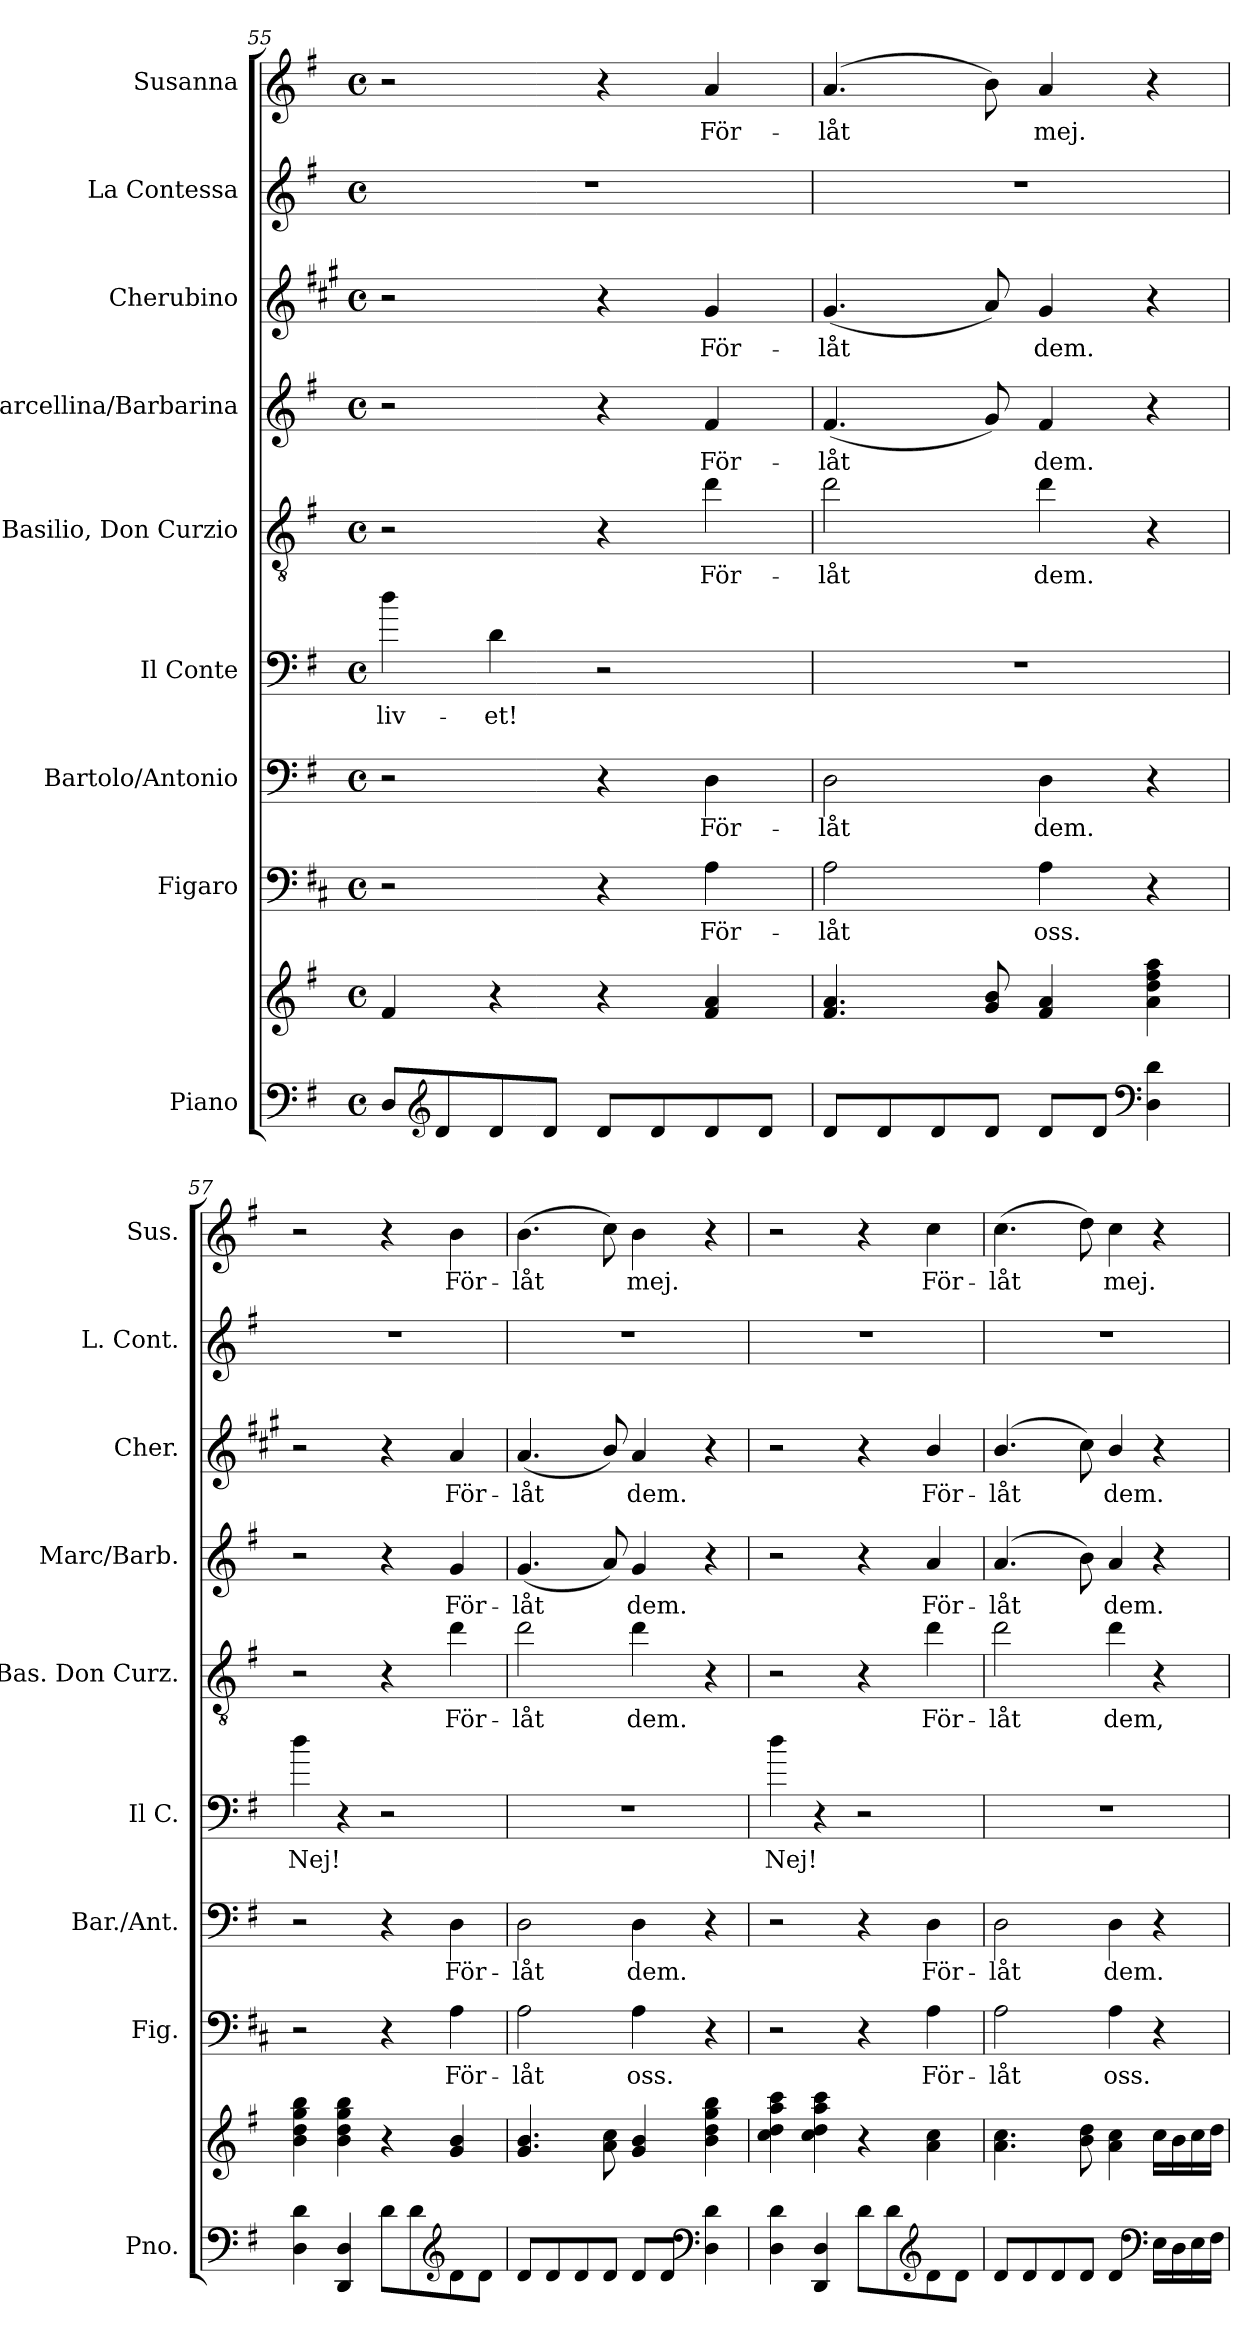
**kern	**kern	**kern	**text	**kern	**text	**kern	**text	**kern	**text	**kern	**text	**kern	**text	**kern	**kern	**text
*part9	*part9	*part8	*part8	*part7	*part7	*part6	*part6	*part5	*part5	*part4	*part4	*part3	*part3	*part2	*part1	*part1
*staff10	*staff9	*staff8	*staff8	*staff7	*staff7	*staff6	*staff6	*staff5	*staff5	*staff4	*staff4	*staff3	*staff3	*staff2	*staff1	*staff1
*I"Piano	*	*I"Figaro	*	*I"Bartolo/Antonio	*	*I"Il Conte	*	*I"Basilio, Don Curzio	*	*I"Marcellina/Barbarina	*	*I"Cherubino	*	*I"La Contessa	*I"Susanna	*
*I'Pno.	*	*I'Fig.	*	*I'Bar./Ant.	*	*I'Il C.	*	*I'Bas. Don Curz.	*	*I'Marc/Barb.	*	*I'Cher.	*	*I'L. Cont.	*I'Sus.	*
*clefF4	*clefG2	*clefF4	*	*clefF4	*	*clefF4	*	*clefGv2	*	*clefG2	*	*clefG2	*	*clefG2	*clefG2	*
*	*	*ITrd4c7	*	*	*	*ITrd8c14	*	*ITrd8c14	*	*	*	*ITrd1c2	*	*	*	*
*k[f#]	*k[f#]	*k[f#]	*	*k[f#]	*	*k[f#]	*	*k[f#]	*	*k[f#]	*	*k[f#]	*	*k[f#]	*k[f#]	*
*M4/4	*M4/4	*M4/4	*	*M4/4	*	*M4/4	*	*M4/4	*	*M4/4	*	*M4/4	*	*M4/4	*M4/4	*
*met(c)	*met(c)	*met(c)	*	*met(c)	*	*met(c)	*	*met(c)	*	*met(c)	*	*met(c)	*	*met(c)	*met(c)	*
=55	=55	=55	=55	=55	=55	=55	=55	=55	=55	=55	=55	=55	=55	=55	=55	=55
!	!	!	!	!	!	!	!LO:LY:b	!	!	!	!	!	!	!	!	!
8D/L	4f#/	2r	.	2r	.	4d\	liv-	2r	.	2r	.	2r	.	1r	2r	.
*clefG2	*	*	*	*	*	*	*	*	*	*	*	*	*	*	*	*
8d/	.	.	.	.	.	.	.	.	.	.	.	.	.	.	.	.
!	!	!	!	!	!	!	!LO:LY:b	!	!	!	!	!	!	!	!	!
8d/	4r	.	.	.	.	4D\	-et!	.	.	.	.	.	.	.	.	.
8d/J	.	.	.	.	.	.	.	.	.	.	.	.	.	.	.	.
8d/L	4r	4r	.	4r	.	2r	.	4r	.	4r	.	4r	.	.	4r	.
8d/	.	.	.	.	.	.	.	.	.	.	.	.	.	.	.	.
!	!	!	!LO:LY:b	!	!LO:LY:b	!	!	!	!LO:LY:b	!	!LO:LY:b	!	!LO:LY:b	!	!	!LO:LY:b
8d/	4f#/ 4a/	4D\	För-	4D\	För-	.	.	4d\	För-	4f#/	För-	4f#/	För-	.	4a/	För-
8d/J	.	.	.	.	.	.	.	.	.	.	.	.	.	.	.	.
!!LO:PB:g=z
=56	=56	=56	=56	=56	=56	=56	=56	=56	=56	=56	=56	=56	=56	=56	=56	=56
!	!	!	!LO:LY:b	!	!LO:LY:b	!	!	!	!LO:LY:b	!	!LO:LY:b	!	!LO:LY:b	!	!	!LO:LY:b
8d/L	4.f#/ 4.a/	2D\	-låt	2D\	-låt	1r	.	2d\	-låt	(<4.f#/	-låt	(<4.f#/	-låt	1r	(>4.a/	-låt
8d/	.	.	.	.	.	.	.	.	.	.	.	.	.	.	.	.
8d/	.	.	.	.	.	.	.	.	.	.	.	.	.	.	.	.
8d/J	8g/ 8b/	.	.	.	.	.	.	.	.	8g/)	.	8g/)	.	.	8b\)	.
!	!	!	!LO:LY:b	!	!LO:LY:b	!	!	!	!LO:LY:b	!	!LO:LY:b	!	!LO:LY:b	!	!	!LO:LY:b
8d/L	4f#/ 4a/	4D\	oss.	4D\	dem.	.	.	4d\	dem.	4f#/	dem.	4f#/	dem.	.	4a/	mej.
8d/J	.	.	.	.	.	.	.	.	.	.	.	.	.	.	.	.
*clefF4	*	*	*	*	*	*	*	*	*	*	*	*	*	*	*	*
4D\ 4d\	4a\ 4dd\ 4ff#\ 4aa\	4r	.	4r	.	.	.	4r	.	4r	.	4r	.	.	4r	.
=57	=57	=57	=57	=57	=57	=57	=57	=57	=57	=57	=57	=57	=57	=57	=57	=57
!	!	!	!	!	!	!	!LO:LY:b	!	!	!	!	!	!	!	!	!
4D\ 4d\	4b\ 4dd\ 4gg\ 4bb\	2r	.	2r	.	4d\	Nej!	2r	.	2r	.	2r	.	1r	2r	.
4DD/ 4D/	4b\ 4dd\ 4gg\ 4bb\	.	.	.	.	4r	.	.	.	.	.	.	.	.	.	.
8d\L	4r	4r	.	4r	.	2r	.	4r	.	4r	.	4r	.	.	4r	.
8d\	.	.	.	.	.	.	.	.	.	.	.	.	.	.	.	.
*clefG2	*	*	*	*	*	*	*	*	*	*	*	*	*	*	*	*
!	!	!	!LO:LY:b	!	!LO:LY:b	!	!	!	!LO:LY:b	!	!LO:LY:b	!	!LO:LY:b	!	!	!LO:LY:b
8d\	4g/ 4b/	4D\	För-	4D\	För-	.	.	4d\	För-	4g/	För-	4g/	För-	.	4b\	För-
8d\J	.	.	.	.	.	.	.	.	.	.	.	.	.	.	.	.
=58	=58	=58	=58	=58	=58	=58	=58	=58	=58	=58	=58	=58	=58	=58	=58	=58
!	!	!	!LO:LY:b	!	!LO:LY:b	!	!	!	!LO:LY:b	!	!LO:LY:b	!	!LO:LY:b	!	!	!LO:LY:b
8d/L	4.g/ 4.b/	2D\	-låt	2D\	-låt	1r	.	2d\	-låt	(<4.g/	-låt	(<4.g/	-låt	1r	(>4.b\	-låt
8d/	.	.	.	.	.	.	.	.	.	.	.	.	.	.	.	.
8d/	.	.	.	.	.	.	.	.	.	.	.	.	.	.	.	.
8d/J	8a\ 8cc\	.	.	.	.	.	.	.	.	8a/)	.	8a/)	.	.	8cc\)	.
!	!	!	!LO:LY:b	!	!LO:LY:b	!	!	!	!LO:LY:b	!	!LO:LY:b	!	!LO:LY:b	!	!	!LO:LY:b
8d/L	4g/ 4b/	4D\	oss.	4D\	dem.	.	.	4d\	dem.	4g/	dem.	4g/	dem.	.	4b\	mej.
8d/J	.	.	.	.	.	.	.	.	.	.	.	.	.	.	.	.
*clefF4	*	*	*	*	*	*	*	*	*	*	*	*	*	*	*	*
4D\ 4d\	4b\ 4dd\ 4gg\ 4bb\	4r	.	4r	.	.	.	4r	.	4r	.	4r	.	.	4r	.
=59	=59	=59	=59	=59	=59	=59	=59	=59	=59	=59	=59	=59	=59	=59	=59	=59
!	!	!	!	!	!	!	!LO:LY:b	!	!	!	!	!	!	!	!	!
4D\ 4d\	4cc\ 4dd\ 4aa\ 4ccc\	2r	.	2r	.	4d\	Nej!	2r	.	2r	.	2r	.	1r	2r	.
4DD/ 4D/	4cc\ 4dd\ 4aa\ 4ccc\	.	.	.	.	4r	.	.	.	.	.	.	.	.	.	.
8d\L	4r	4r	.	4r	.	2r	.	4r	.	4r	.	4r	.	.	4r	.
8d\	.	.	.	.	.	.	.	.	.	.	.	.	.	.	.	.
*clefG2	*	*	*	*	*	*	*	*	*	*	*	*	*	*	*	*
!	!	!	!LO:LY:b	!	!LO:LY:b	!	!	!	!LO:LY:b	!	!LO:LY:b	!	!LO:LY:b	!	!	!LO:LY:b
8d\	4a\ 4cc\	4D\	För-	4D\	För-	.	.	4d\	För-	4a/	För-	4a/	För-	.	4cc\	För-
8d\J	.	.	.	.	.	.	.	.	.	.	.	.	.	.	.	.
!!LO:PB:g=z
=60	=60	=60	=60	=60	=60	=60	=60	=60	=60	=60	=60	=60	=60	=60	=60	=60
!	!	!	!LO:LY:b	!	!LO:LY:b	!	!	!	!LO:LY:b	!	!LO:LY:b	!	!LO:LY:b	!	!	!LO:LY:b
8d/L	4.a\ 4.cc\	2D\	-låt	2D\	-låt	1r	.	2d\	-låt	(>4.a/	-låt	(>4.a/	-låt	1r	(>4.cc\	-låt
8d/	.	.	.	.	.	.	.	.	.	.	.	.	.	.	.	.
8d/	.	.	.	.	.	.	.	.	.	.	.	.	.	.	.	.
8d/J	8b\ 8dd\	.	.	.	.	.	.	.	.	8b\)	.	8b\)	.	.	8dd\)	.
!	!	!	!LO:LY:b	!	!LO:LY:b	!	!	!	!LO:LY:b	!	!LO:LY:b	!	!LO:LY:b	!	!	!LO:LY:b
4d/	4a\ 4cc\	4D\	oss.	4D\	dem.	.	.	4d\	dem,	4a/	dem.	4a/	dem.	.	4cc\	mej.
*clefF4	*	*	*	*	*	*	*	*	*	*	*	*	*	*	*	*
16E\LL	16cc\LL	4r	.	4r	.	.	.	4r	.	4r	.	4r	.	.	4r	.
16D\	16b\	.	.	.	.	.	.	.	.	.	.	.	.	.	.	.
16E\	16cc\	.	.	.	.	.	.	.	.	.	.	.	.	.	.	.
16F#\JJ	16dd\JJ	.	.	.	.	.	.	.	.	.	.	.	.	.	.	.
=	=	=	=	=	=	=	=	=	=	=	=	=	=	=	=	=
*-	*-	*-	*-	*-	*-	*-	*-	*-	*-	*-	*-	*-	*-	*-	*-	*-
